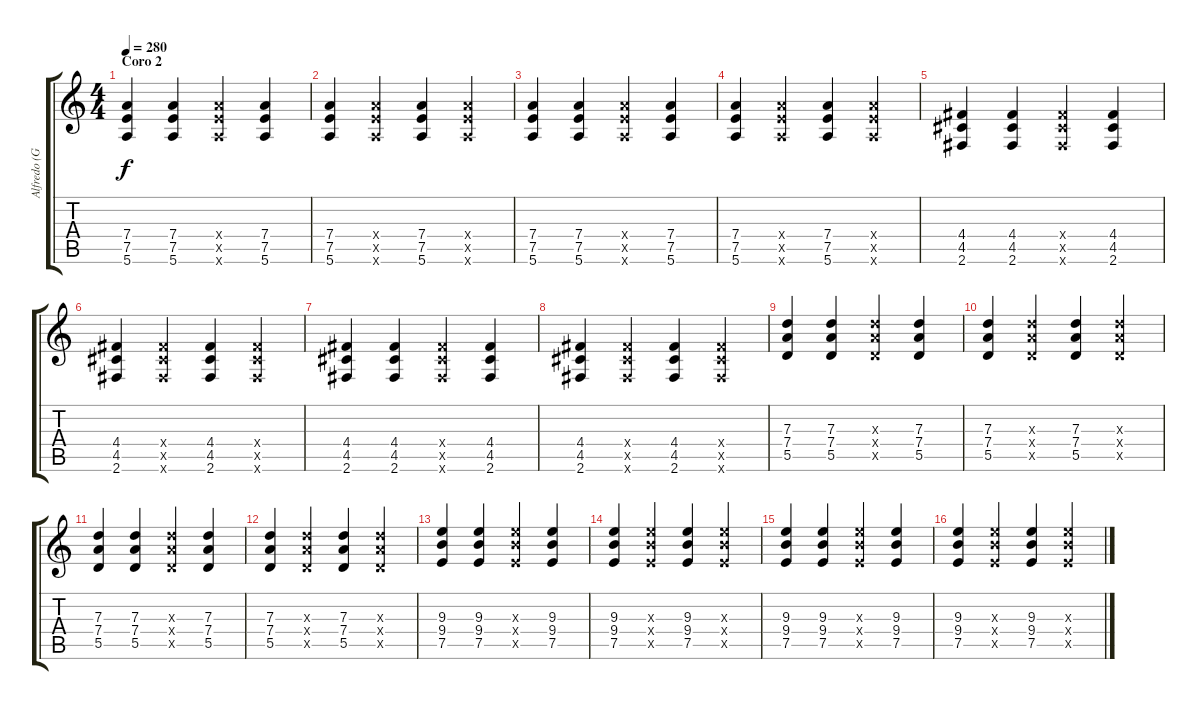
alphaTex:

\track ("Alfredo (Guitarra 2)" "Alfredo (G") {instrument overdrivenguitar}
\staff {score tabs}
\tuning (E4 B3 G3 D3 A2 E2) {hide}
\ts (4 4)
\section ("" "Coro 2")
\tempo 280
\clef g2
\ks c
(7.4 7.5 5.6).4{dy f} (7.4 7.5 5.6).4 (7.4{x} 7.5{x} 5.6{x}).4 (7.4 7.5 5.6).4 |
(7.4 7.5 5.6).4 (7.4{x} 7.5{x} 5.6{x}).4 (7.4 7.5 5.6).4 (7.4{x} 7.5{x} 5.6{x}).4 |
(7.4 7.5 5.6).4 (7.4 7.5 5.6).4 (7.4{x} 7.5{x} 5.6{x}).4 (7.4 7.5 5.6).4 |
(7.4 7.5 5.6).4 (7.4{x} 7.5{x} 5.6{x}).4 (7.4 7.5 5.6).4 (7.4{x} 7.5{x} 5.6{x}).4 |
(4.4 4.5 2.6).4 (4.4 4.5 2.6).4 (4.4{x} 4.5{x} 2.6{x}).4 (4.4 4.5 2.6).4 |
(4.4 4.5 2.6).4 (4.4{x} 4.5{x} 2.6{x}).4 (4.4 4.5 2.6).4 (4.4{x} 4.5{x} 2.6{x}).4 |
(4.4 4.5 2.6).4 (4.4 4.5 2.6).4 (4.4{x} 4.5{x} 2.6{x}).4 (4.4 4.5 2.6).4 |
(4.4 4.5 2.6).4 (4.4{x} 4.5{x} 2.6{x}).4 (4.4 4.5 2.6).4 (4.4{x} 4.5{x} 2.6{x}).4 |
(7.3 7.4 5.5).4 (7.3 7.4 5.5).4 (7.3{x} 7.4{x} 5.5{x}).4 (7.3 7.4 5.5).4 |
(7.3 7.4 5.5).4 (7.3{x} 7.4{x} 5.5{x}).4 (7.3 7.4 5.5).4 (7.3{x} 7.4{x} 5.5{x}).4 |
(7.3 7.4 5.5).4 (7.3 7.4 5.5).4 (7.3{x} 7.4{x} 5.5{x}).4 (7.3 7.4 5.5).4 |
(7.3 7.4 5.5).4 (7.3{x} 7.4{x} 5.5{x}).4 (7.3 7.4 5.5).4 (7.3{x} 7.4{x} 5.5{x}).4 |
(9.3 9.4 7.5).4 (9.3 9.4 7.5).4 (9.3{x} 9.4{x} 7.5{x}).4 (9.3 9.4 7.5).4 |
(9.3 9.4 7.5).4 (9.3{x} 9.4{x} 7.5{x}).4 (9.3 9.4 7.5).4 (9.3{x} 9.4{x} 7.5{x}).4 |
(9.3 9.4 7.5).4 (9.3 9.4 7.5).4 (9.3{x} 9.4{x} 7.5{x}).4 (9.3 9.4 7.5).4 |
(9.3 9.4 7.5).4 (9.3{x} 9.4{x} 7.5{x}).4 (9.3 9.4 7.5).4 (9.3{x} 9.4{x} 7.5{x}).4
